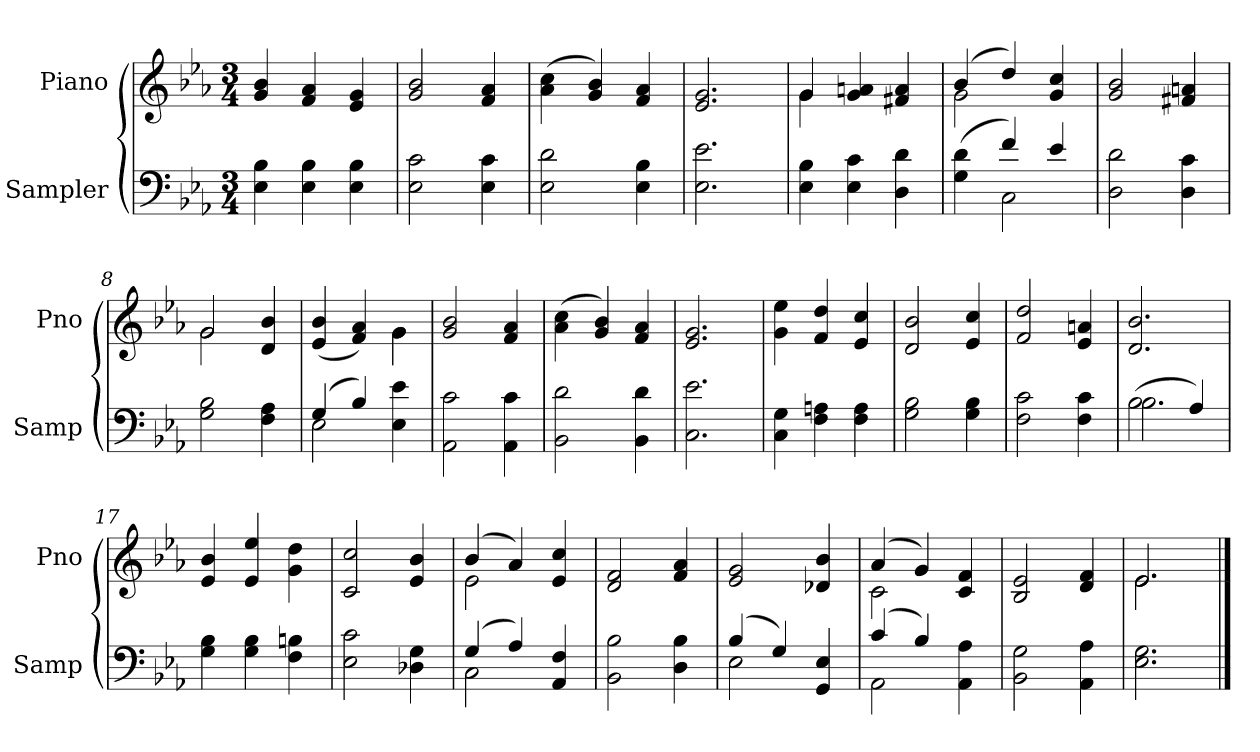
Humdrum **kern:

**kern	**kern
*part2	*part1
*staff2	*staff1
*I"Sampler	*I"Piano
*I'Samp	*I'Pno
*clefF4	*clefG2
*k[b-e-a-]	*k[b-e-a-]
*E-:	*E-:
*M3/4	*M3/4
=1	=1
4E- 4B-	4g 4b-
4E- 4B-	4f 4a-
4E- 4B-	4e- 4g
=2	=2
2E- 2c	2g 2b-
4E- 4c	4f 4a-
=3	=3
2E- 2d	(4a- 4cc
.	4g 4b-)
4E- 4B-	4f 4a-
=4	=4
2.E- 2.e-	2.e- 2.g
=5	=5
*	*^
4E- 4B-	4g/	4g
4E- 4c	4g 4an	2ryy
4D 4d	4f#X 4a	.
=6	=6	=6
*^	*	*
(4G 4d	4ryy	(4b-/	2g
4f/)	2C	4dd/)	.
4e-	.	4g 4cc	4ryy
*v	*v	*	*
*	*v	*v
=7	=7
2D 2d	2g 2b-
4D 4c	4f#X 4an
=8	=8
*	*^
2G 2B-	2g/	2g
4F 4A-	4d 4b-	4ryy
=9	=9	=9
*^	*	*
(4G/	2E-	(4e- 4b-	2ryy
4B-/)	.	4f 4a-)	.
4E- 4e-	4ryy	4g\	4g
*v	*v	*	*
*	*v	*v
=10	=10
2AA- 2c	2g 2b-
4AA- 4c	4f 4a-
=11	=11
2BB- 2d	(4a- 4cc
.	4g 4b-)
4BB- 4d	4f 4a-
=12	=12
2.C 2.e-	2.e- 2.g
=13	=13
4C 4G	4g 4ee-
4F 4An	4f 4dd
4F 4A	4e- 4cc
=14	=14
2G 2B-	2d 2b-
4G 4B-	4e- 4cc
=15	=15
2F 2c	2f 2dd
4F 4c	4e- 4an
=16	=16
*^	*
(2B-\	2.B-	2.d 2.b-
4A-)	.	.
*v	*v	*
=17	=17
4G 4B-	4e- 4b-
4G 4B-	4e- 4ee-
4F 4Bn	4g 4dd
=18	=18
2E- 2c	2c 2cc
4D-X 4G	4e- 4b-
=19	=19
*^	*^
(4G/	2C	(4b-/	2e-
4A-/)	.	4a-/)	.
4AA- 4F	4ryy	4e- 4cc	4ryy
*v	*v	*	*
*	*v	*v
=20	=20
2BB- 2B-	2d 2f
4D 4B-	4f 4a-
=21	=21
*^	*
(4B-/	2E-	2e- 2g
4G/)	.	.
4GG 4E-	4ryy	4d-X 4b-
=22	=22	=22
*	*	*^
(4c/	2AA-	(4a-/	2c
4B-/)	.	4g/)	.
4AA- 4A-	4ryy	4c 4f	4ryy
*v	*v	*	*
*	*v	*v
=23	=23
2BB- 2G	2B- 2e-
4AA- 4A-	4d 4f
=24	=24
*	*^
2.E- 2.G	2.e-/	2.e-
*	*v	*v
==	==
*-	*-
